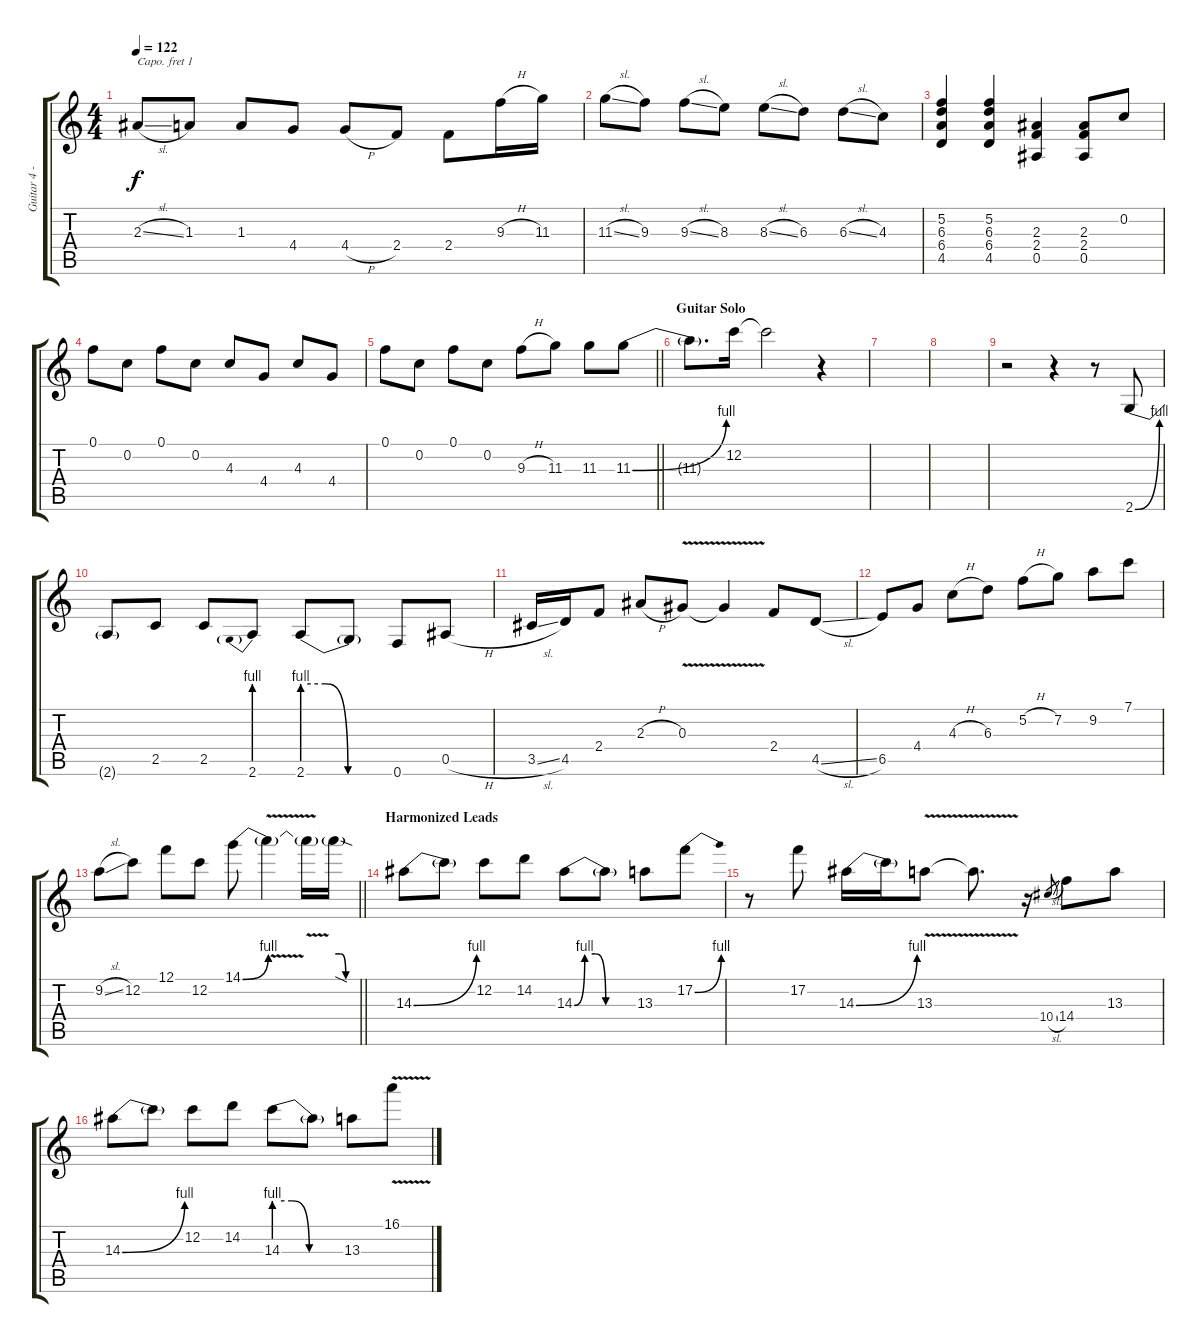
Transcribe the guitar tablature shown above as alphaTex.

\track ("Guitar 4 - Keith Urban" "Guitar 4 -") {instrument overdrivenguitar}
\staff {score tabs}
\capo 1
\tuning (E4 B3 G3 D3 A2 E2) {hide}
\ts (4 4)
\tempo 122
\clef g2
\ks c
2.3{sl}.8{dy f} 1.3.8 1.3.8 4.4.8 4.4{h}.8 2.4.8 2.4.8 9.3{h}.16 11.3.16 |
11.3{sl}.8 9.3.8 9.3{sl}.8 8.3.8 8.3{sl}.8 6.3.8 6.3{sl}.8 4.3.8 |
(5.2 6.3 6.4 4.5).4 (5.2 6.3 6.4 4.5).4 (2.3 2.4 0.5).4 (2.3 2.4 0.5).8 0.2.8 |
0.1.8 0.2.8 0.1.8 0.2.8 4.3.8 4.4.8 4.3.8 4.4.8 |
\barLineRight lightlight
0.1.8 0.2.8 0.1.8 0.2.8 9.3{h}.8 11.3.8 11.3.8 11.3{be (bend 0 0 60 4)}.8 |
\section ("" "Guitar Solo")
11.3{t}.8{d} 12.2.16 12.2{t}.2 r.4 |
|
|
r.2 r.4 r.8 2.6{be (bend 0 0 60 4)}.8 |
2.6{t}.8 2.5.8 2.5.8 2.6{be (prebend 0 4 60 4)}.8 2.6{be (custom 0 4 15 4 30 0 60 0)}.8 2.6{t}.8 0.6.8 0.5{h}.8 |
3.5{sl}.16 4.5.16 2.4.8 2.3{h}.8 0.3{v}.8 0.3{t}.4 2.4.8 4.5{sl}.8 |
6.5.8 4.4.8 4.3{h}.8 6.3.8 5.2{h}.8 7.2.8 9.2.8 7.1.8 |
\barLineRight lightlight
9.2{sl}.8 12.2.8 12.1.8 12.2.8 14.1{be (bend 0 0 60 4)}.8 14.1{v t}.4 14.1{t}.16 14.1{be (custom 0 4 15 4 30 0 60 0) sod t}.16 |
\section ("" "Harmonized Leads")
14.3{be (bend 0 0 60 4)}.8 14.3{t}.8 12.2.8 14.2.8 14.3{be (custom 0 0 10 4 20 4 30 0 60 0)}.8 14.3{t}.8 13.3.8 17.2{be (bend 0 0 60 4)}.8 |
r.8 17.2.8 14.3{be (bend 0 0 60 4)}.16 14.3{t}.16 13.3{v}.8 13.3{t}.8{d} r.16 10.4{sl}.8{gr} 14.4.8 13.3.8 |
14.3{be (bend 0 0 60 4)}.8 14.3{t}.8 12.2.8 14.2.8 14.3{be (custom 0 4 15 4 30 0 60 0)}.8 14.3{t}.8 13.3.8 16.1{v}.8
